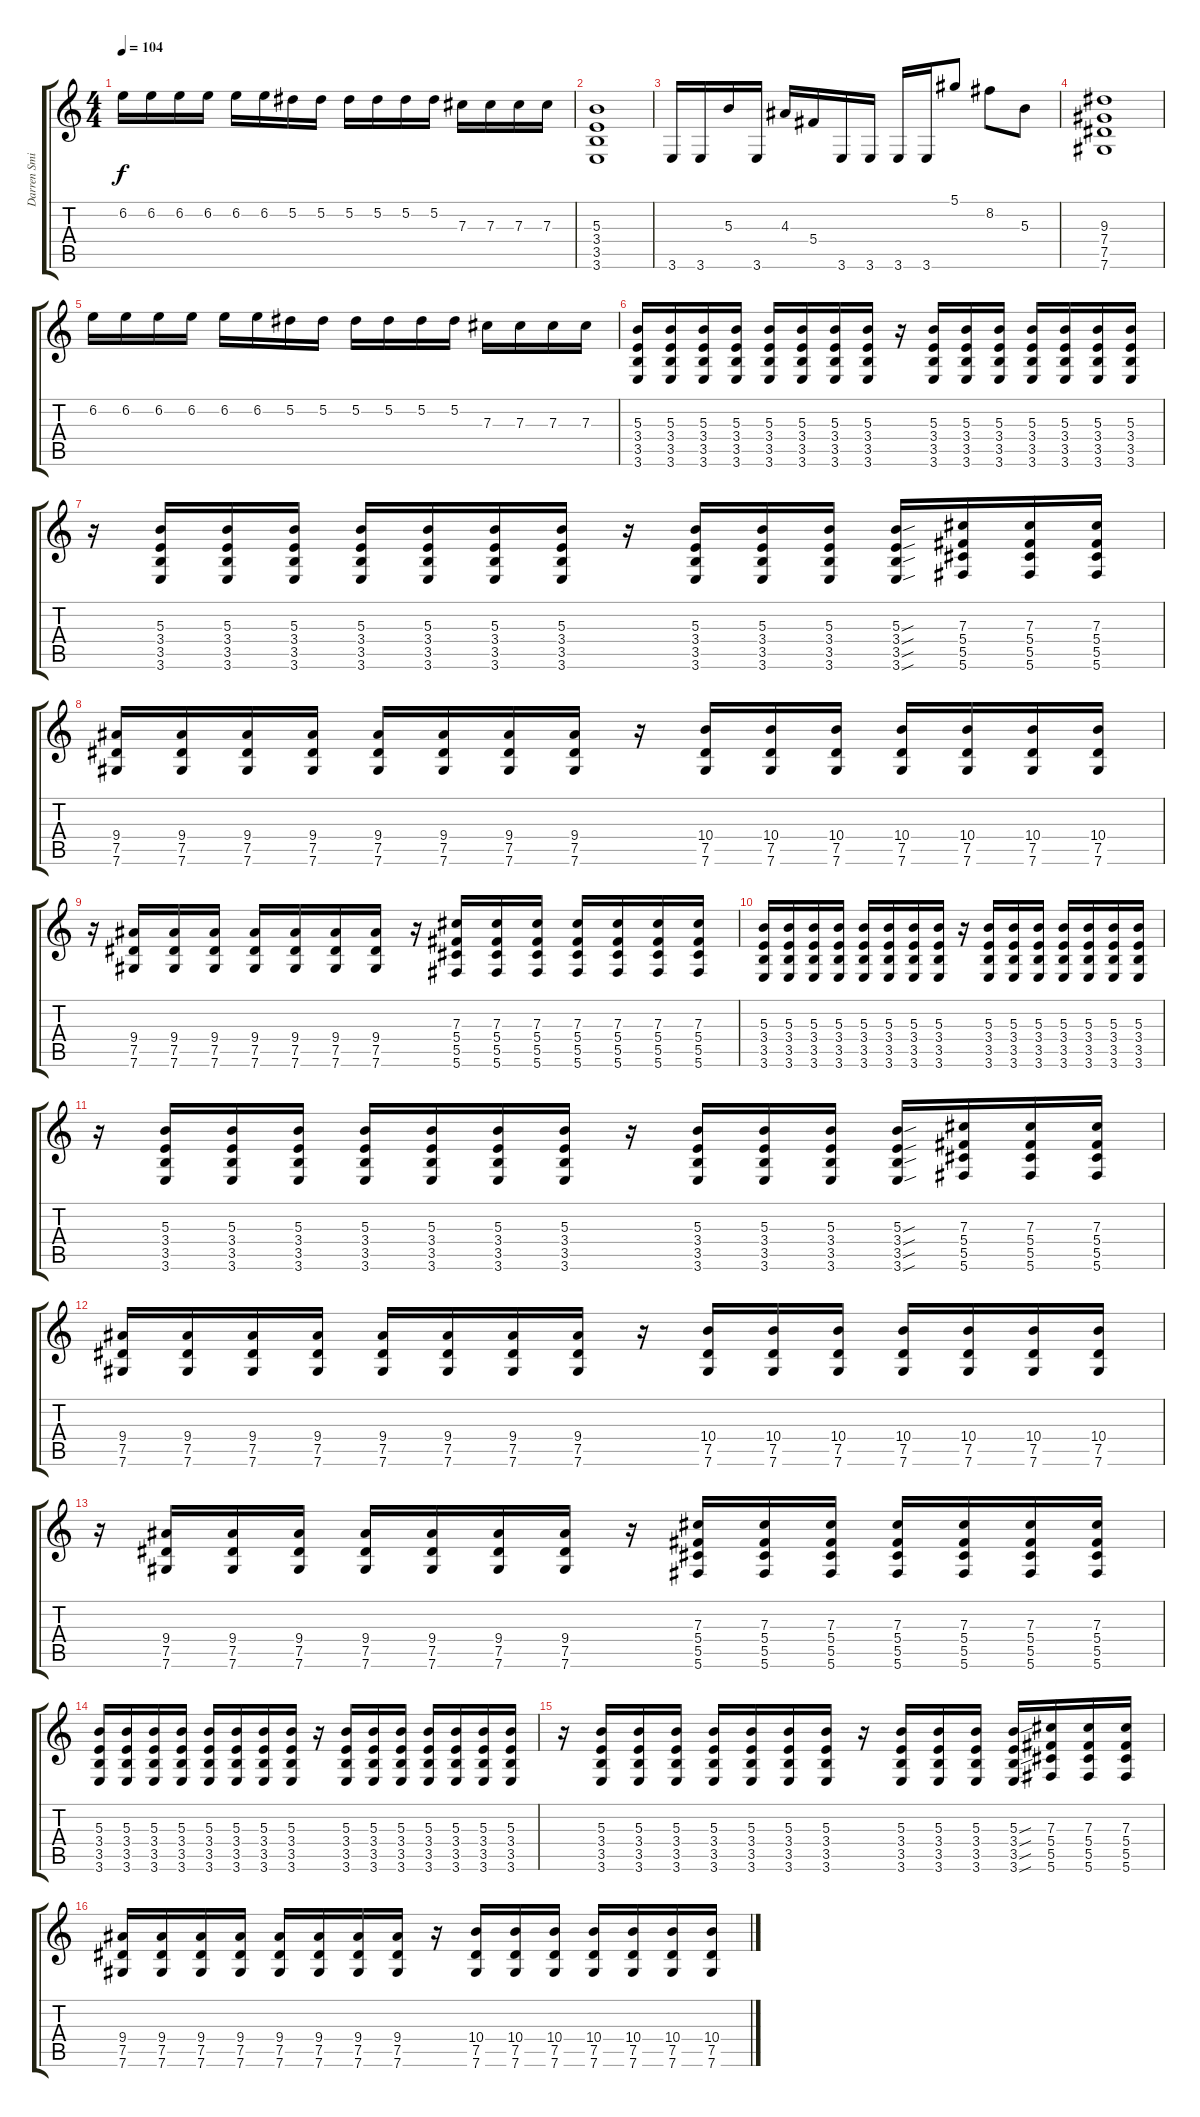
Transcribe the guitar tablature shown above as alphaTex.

\track ("Darren Smith" "Darren Smi") {instrument overdrivenguitar}
\staff {score tabs}
\tuning (Eb4 Bb3 Gb3 Db3 Ab2 Db2) {hide}
\ts (4 4)
\tempo 104
\clef g2
\ks c
6.2.16{dy f} 6.2.16 6.2.16 6.2.16 6.2.16 6.2.16 5.2.16 5.2.16 5.2.16 5.2.16 5.2.16 5.2.16 7.3.16 7.3.16 7.3.16 7.3.16 |
(5.3 3.4 3.5 3.6).1 |
3.6.16 3.6.16 5.3.16 3.6.16 4.3.16 5.4.16 3.6.16 3.6.16 3.6.16 3.6.16 5.1.8 8.2.8 5.3.8 |
(9.3 7.4 7.5 7.6).1 |
6.2.16 6.2.16 6.2.16 6.2.16 6.2.16 6.2.16 5.2.16 5.2.16 5.2.16 5.2.16 5.2.16 5.2.16 7.3.16 7.3.16 7.3.16 7.3.16 |
(5.3 3.4 3.5 3.6).16 (5.3 3.4 3.5 3.6).16 (5.3 3.4 3.5 3.6).16 (5.3 3.4 3.5 3.6).16 (5.3 3.4 3.5 3.6).16 (5.3 3.4 3.5 3.6).16 (5.3 3.4 3.5 3.6).16 (5.3 3.4 3.5 3.6).16 r.16 (5.3 3.4 3.5 3.6).16 (5.3 3.4 3.5 3.6).16 (5.3 3.4 3.5 3.6).16 (5.3 3.4 3.5 3.6).16 (5.3 3.4 3.5 3.6).16 (5.3 3.4 3.5 3.6).16 (5.3 3.4 3.5 3.6).16 |
r.16 (5.3 3.4 3.5 3.6).16 (5.3 3.4 3.5 3.6).16 (5.3 3.4 3.5 3.6).16 (5.3 3.4 3.5 3.6).16 (5.3 3.4 3.5 3.6).16 (5.3 3.4 3.5 3.6).16 (5.3 3.4 3.5 3.6).16 r.16 (5.3 3.4 3.5 3.6).16 (5.3 3.4 3.5 3.6).16 (5.3 3.4 3.5 3.6).16 (5.3{sou} 3.4{sou} 3.5{sou} 3.6{sou}).16 (7.3 5.4 5.5 5.6).16 (7.3 5.4 5.5 5.6).16 (7.3 5.4 5.5 5.6).16 |
(9.4 7.5 7.6).16 (9.4 7.5 7.6).16 (9.4 7.5 7.6).16 (9.4 7.5 7.6).16 (9.4 7.5 7.6).16 (9.4 7.5 7.6).16 (9.4 7.5 7.6).16 (9.4 7.5 7.6).16 r.16 (10.4 7.5 7.6).16 (10.4 7.5 7.6).16 (10.4 7.5 7.6).16 (10.4 7.5 7.6).16 (10.4 7.5 7.6).16 (10.4 7.5 7.6).16 (10.4 7.5 7.6).16 |
r.16 (9.4 7.5 7.6).16 (9.4 7.5 7.6).16 (9.4 7.5 7.6).16 (9.4 7.5 7.6).16 (9.4 7.5 7.6).16 (9.4 7.5 7.6).16 (9.4 7.5 7.6).16 r.16 (7.3 5.4 5.5 5.6).16 (7.3 5.4 5.5 5.6).16 (7.3 5.4 5.5 5.6).16 (7.3 5.4 5.5 5.6).16 (7.3 5.4 5.5 5.6).16 (7.3 5.4 5.5 5.6).16 (7.3 5.4 5.5 5.6).16 |
(5.3 3.4 3.5 3.6).16 (5.3 3.4 3.5 3.6).16 (5.3 3.4 3.5 3.6).16 (5.3 3.4 3.5 3.6).16 (5.3 3.4 3.5 3.6).16 (5.3 3.4 3.5 3.6).16 (5.3 3.4 3.5 3.6).16 (5.3 3.4 3.5 3.6).16 r.16 (5.3 3.4 3.5 3.6).16 (5.3 3.4 3.5 3.6).16 (5.3 3.4 3.5 3.6).16 (5.3 3.4 3.5 3.6).16 (5.3 3.4 3.5 3.6).16 (5.3 3.4 3.5 3.6).16 (5.3 3.4 3.5 3.6).16 |
r.16 (5.3 3.4 3.5 3.6).16 (5.3 3.4 3.5 3.6).16 (5.3 3.4 3.5 3.6).16 (5.3 3.4 3.5 3.6).16 (5.3 3.4 3.5 3.6).16 (5.3 3.4 3.5 3.6).16 (5.3 3.4 3.5 3.6).16 r.16 (5.3 3.4 3.5 3.6).16 (5.3 3.4 3.5 3.6).16 (5.3 3.4 3.5 3.6).16 (5.3{sou} 3.4{sou} 3.5{sou} 3.6{sou}).16 (7.3 5.4 5.5 5.6).16 (7.3 5.4 5.5 5.6).16 (7.3 5.4 5.5 5.6).16 |
(9.4 7.5 7.6).16 (9.4 7.5 7.6).16 (9.4 7.5 7.6).16 (9.4 7.5 7.6).16 (9.4 7.5 7.6).16 (9.4 7.5 7.6).16 (9.4 7.5 7.6).16 (9.4 7.5 7.6).16 r.16 (10.4 7.5 7.6).16 (10.4 7.5 7.6).16 (10.4 7.5 7.6).16 (10.4 7.5 7.6).16 (10.4 7.5 7.6).16 (10.4 7.5 7.6).16 (10.4 7.5 7.6).16 |
r.16 (9.4 7.5 7.6).16 (9.4 7.5 7.6).16 (9.4 7.5 7.6).16 (9.4 7.5 7.6).16 (9.4 7.5 7.6).16 (9.4 7.5 7.6).16 (9.4 7.5 7.6).16 r.16 (7.3 5.4 5.5 5.6).16 (7.3 5.4 5.5 5.6).16 (7.3 5.4 5.5 5.6).16 (7.3 5.4 5.5 5.6).16 (7.3 5.4 5.5 5.6).16 (7.3 5.4 5.5 5.6).16 (7.3 5.4 5.5 5.6).16 |
(5.3 3.4 3.5 3.6).16 (5.3 3.4 3.5 3.6).16 (5.3 3.4 3.5 3.6).16 (5.3 3.4 3.5 3.6).16 (5.3 3.4 3.5 3.6).16 (5.3 3.4 3.5 3.6).16 (5.3 3.4 3.5 3.6).16 (5.3 3.4 3.5 3.6).16 r.16 (5.3 3.4 3.5 3.6).16 (5.3 3.4 3.5 3.6).16 (5.3 3.4 3.5 3.6).16 (5.3 3.4 3.5 3.6).16 (5.3 3.4 3.5 3.6).16 (5.3 3.4 3.5 3.6).16 (5.3 3.4 3.5 3.6).16 |
r.16 (5.3 3.4 3.5 3.6).16 (5.3 3.4 3.5 3.6).16 (5.3 3.4 3.5 3.6).16 (5.3 3.4 3.5 3.6).16 (5.3 3.4 3.5 3.6).16 (5.3 3.4 3.5 3.6).16 (5.3 3.4 3.5 3.6).16 r.16 (5.3 3.4 3.5 3.6).16 (5.3 3.4 3.5 3.6).16 (5.3 3.4 3.5 3.6).16 (5.3{sou} 3.4{sou} 3.5{sou} 3.6{sou}).16 (7.3 5.4 5.5 5.6).16 (7.3 5.4 5.5 5.6).16 (7.3 5.4 5.5 5.6).16 |
(9.4 7.5 7.6).16 (9.4 7.5 7.6).16 (9.4 7.5 7.6).16 (9.4 7.5 7.6).16 (9.4 7.5 7.6).16 (9.4 7.5 7.6).16 (9.4 7.5 7.6).16 (9.4 7.5 7.6).16 r.16 (10.4 7.5 7.6).16 (10.4 7.5 7.6).16 (10.4 7.5 7.6).16 (10.4 7.5 7.6).16 (10.4 7.5 7.6).16 (10.4 7.5 7.6).16 (10.4 7.5 7.6).16
